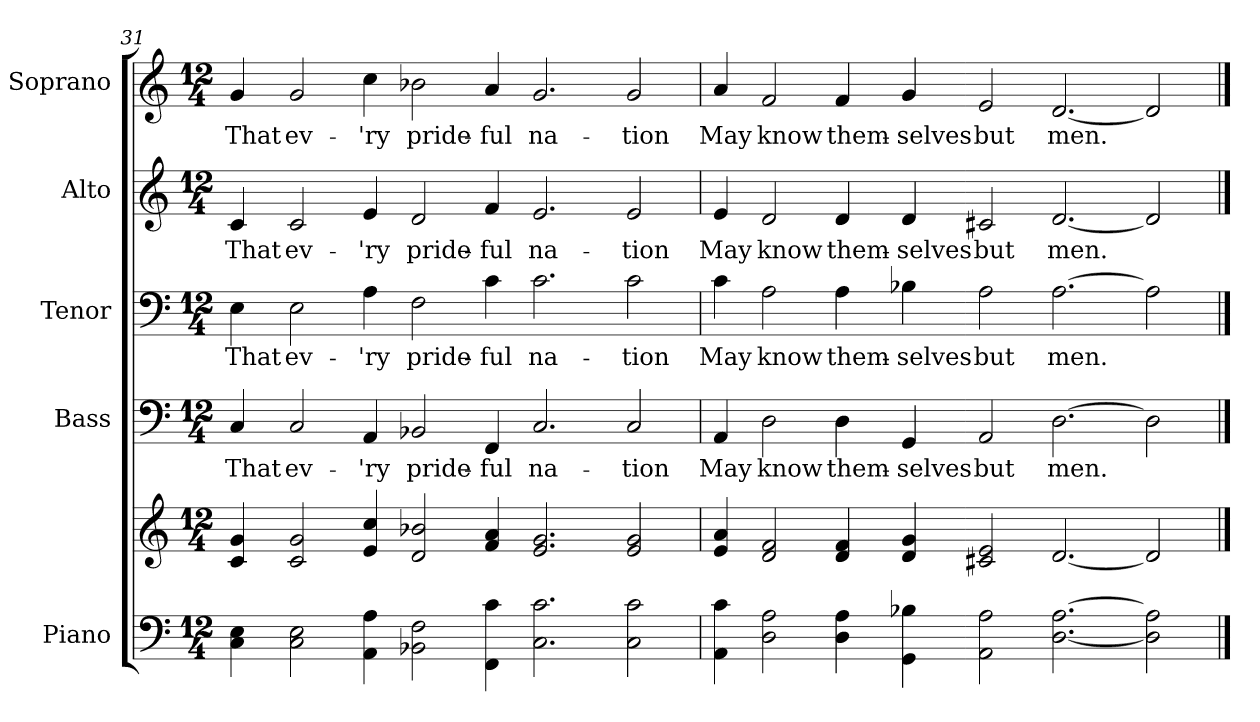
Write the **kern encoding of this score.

**kern	**kern	**kern	**text	**kern	**text	**kern	**text	**kern	**text
*part5	*part5	*part4	*part4	*part3	*part3	*part2	*part2	*part1	*part1
*staff6	*staff5	*staff4	*staff4	*staff3	*staff3	*staff2	*staff2	*staff1	*staff1
*I"Piano	*	*I"Bass	*	*I"Tenor	*	*I"Alto	*	*I"Soprano	*
*I'Pno.	*	*I'B.	*	*I'T.	*	*I'A.	*	*I'S.	*
!!LO:PB:g=z
*clefF4	*clefG2	*clefF4	*	*clefF4	*	*clefG2	*	*clefG2	*
*k[]	*k[]	*k[]	*	*k[]	*	*k[]	*	*k[]	*
*C:	*C:	*C:	*	*C:	*	*C:	*	*C:	*
*M12/4	*M12/4	*M12/4	*	*M12/4	*	*M12/4	*	*M12/4	*
=31	=31	=31	=31	=31	=31	=31	=31	=31	=31
!	!	!	!LO:LY:b:color=#000000	!	!	!	!	!	!
!	!	!	!	!	!LO:LY:b:color=#000000	!	!	!	!
!	!	!	!	!	!	!	!LO:LY:b:color=#000000	!	!
!	!	!	!	!	!	!	!	!	!LO:LY:b:color=#000000
4Ci\ 4Ei	4ci/ 4gi	4Ci/	That	4Ei\	That	4ci/	That	4gi/	That
!	!	!	!LO:LY:b:color=#000000	!	!	!	!	!	!
!	!	!	!	!	!LO:LY:b:color=#000000	!	!	!	!
!	!	!	!	!	!	!	!LO:LY:b:color=#000000	!	!
!	!	!	!	!	!	!	!	!	!LO:LY:b:color=#000000
2Ci\ 2Ei	2ci/ 2gi	2Ci/	ev-	2Ei\	ev-	2ci/	ev-	2gi/	ev-
!	!	!	!LO:LY:b:color=#000000	!	!	!	!	!	!
!	!	!	!	!	!LO:LY:b:color=#000000	!	!	!	!
!	!	!	!	!	!	!	!LO:LY:b:color=#000000	!	!
!	!	!	!	!	!	!	!	!	!LO:LY:b:color=#000000
4AAi\ 4Ai	4ei/ 4cci	4AAi/	-'ry	4Ai\	-'ry	4ei/	-'ry	4cci\	-'ry
!	!	!	!LO:LY:b:color=#000000	!	!	!	!	!	!
!	!	!	!	!	!LO:LY:b:color=#000000	!	!	!	!
!	!	!	!	!	!	!	!LO:LY:b:color=#000000	!	!
!	!	!	!	!	!	!	!	!	!LO:LY:b:color=#000000
2BB-Xi\ 2Fi	2di/ 2b-Xi	2BB-Xi/	pride-	2Fi\	pride-	2di/	pride-	2b-Xi\	pride-
!	!	!	!LO:LY:b:color=#000000	!	!	!	!	!	!
!	!	!	!	!	!LO:LY:b:color=#000000	!	!	!	!
!	!	!	!	!	!	!	!LO:LY:b:color=#000000	!	!
!	!	!	!	!	!	!	!	!	!LO:LY:b:color=#000000
4FFi\ 4ci	4fi/ 4ai	4FFi/	-ful	4ci\	-ful	4fi/	-ful	4ai/	-ful
!	!	!	!LO:LY:b:color=#000000	!	!	!	!	!	!
!	!	!	!	!	!LO:LY:b:color=#000000	!	!	!	!
!	!	!	!	!	!	!	!LO:LY:b:color=#000000	!	!
!	!	!	!	!	!	!	!	!	!LO:LY:b:color=#000000
2.Ci\ 2.ci	2.ei/ 2.gi	2.Ci/	na-	2.ci\	na-	2.ei/	na-	2.gi/	na-
!	!	!	!LO:LY:b:color=#000000	!	!	!	!	!	!
!	!	!	!	!	!LO:LY:b:color=#000000	!	!	!	!
!	!	!	!	!	!	!	!LO:LY:b:color=#000000	!	!
!	!	!	!	!	!	!	!	!	!LO:LY:b:color=#000000
2Ci\ 2ci	2ei/ 2gi	2Ci/	-tion	2ci\	-tion	2ei/	-tion	2gi/	-tion
=32	=32	=32	=32	=32	=32	=32	=32	=32	=32
!	!	!	!LO:LY:b:color=#000000	!	!	!	!	!	!
!	!	!	!	!	!LO:LY:b:color=#000000	!	!	!	!
!	!	!	!	!	!	!	!LO:LY:b:color=#000000	!	!
!	!	!	!	!	!	!	!	!	!LO:LY:b:color=#000000
4AAi\ 4ci	4ei/ 4ai	4AAi/	May	4ci\	May	4ei/	May	4ai/	May
!	!	!	!LO:LY:b:color=#000000	!	!	!	!	!	!
!	!	!	!	!	!LO:LY:b:color=#000000	!	!	!	!
!	!	!	!	!	!	!	!LO:LY:b:color=#000000	!	!
!	!	!	!	!	!	!	!	!	!LO:LY:b:color=#000000
2Di\ 2Ai	2di/ 2fi	2Di\	know	2Ai\	know	2di/	know	2fi/	know
!	!	!	!LO:LY:b:color=#000000	!	!	!	!	!	!
!	!	!	!	!	!LO:LY:b:color=#000000	!	!	!	!
!	!	!	!	!	!	!	!LO:LY:b:color=#000000	!	!
!	!	!	!	!	!	!	!	!	!LO:LY:b:color=#000000
4Di\ 4Ai	4di/ 4fi	4Di\	them-	4Ai\	them-	4di/	them-	4fi/	them-
!	!	!	!LO:LY:b:color=#000000	!	!	!	!	!	!
!	!	!	!	!	!LO:LY:b:color=#000000	!	!	!	!
!	!	!	!	!	!	!	!LO:LY:b:color=#000000	!	!
!	!	!	!	!	!	!	!	!	!LO:LY:b:color=#000000
4GGi\ 4B-Xi	4di/ 4gi	4GGi/	-selves	4B-Xi\	-selves	4di/	-selves	4gi/	-selves
!	!	!	!LO:LY:b:color=#000000	!	!	!	!	!	!
!	!	!	!	!	!LO:LY:b:color=#000000	!	!	!	!
!	!	!	!	!	!	!	!LO:LY:b:color=#000000	!	!
!	!	!	!	!	!	!	!	!	!LO:LY:b:color=#000000
2AAi\ 2Ai	2c#Xi/ 2ei	2AAi/	but	2Ai\	but	2c#Xi/	but	2ei/	but
!	!	!	!LO:LY:b:color=#000000	!	!	!	!	!	!
!	!	!	!	!	!LO:LY:b:color=#000000	!	!	!	!
!	!	!	!	!	!	!	!LO:LY:b:color=#000000	!	!
!	!	!	!	!	!	!	!	!	!LO:LY:b:color=#000000
[<2.Di\ [>2.Ai	[<2.di/	[>2.Di\	men.	[>2.Ai\	men.	[<2.di/	men.	[<2.di/	men.
2Di\] 2Ai]	2di/]	2Di\]	.	2Ai\]	.	2di/]	.	2di/]	.
==	==	==	==	==	==	==	==	==	==
*-	*-	*-	*-	*-	*-	*-	*-	*-	*-
